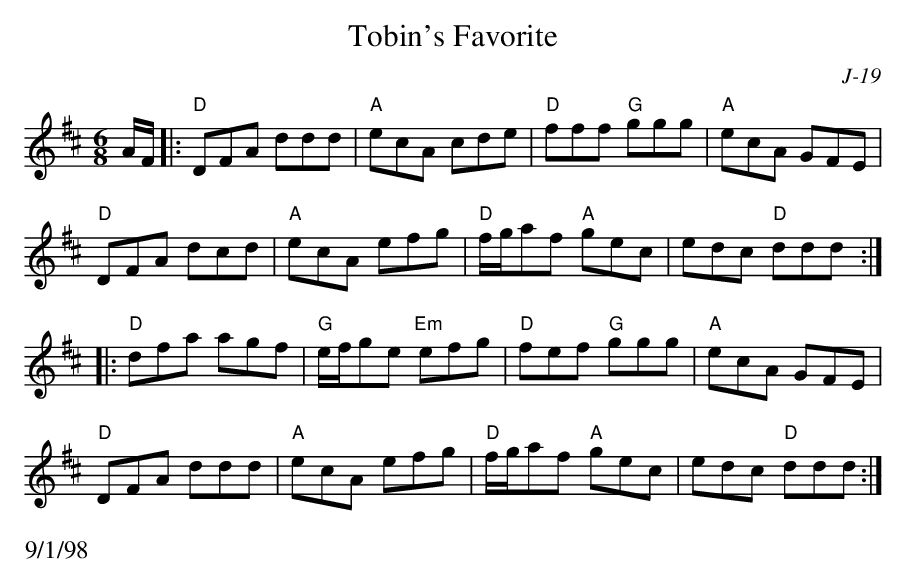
X:1
T: Tobin's Favorite
C: J-19
M: 6/8
K: D
A/F/|: "D"DFA ddd| "A"ecA cde| "D"fff "G"ggg| "A"ecA GFE|
       "D"DFA dcd| "A"ecA efg| "D"f/g/af "A"gec| edc "D"ddd:|
|:\
"D"dfa agf| "G"e/f/ge "Em"efg| "D"fef "G"ggg| "A"ecA GFE|
"D"DFA ddd| "A"ecA efg| "D"f/g/af "A"gec| edc "D"ddd:|
